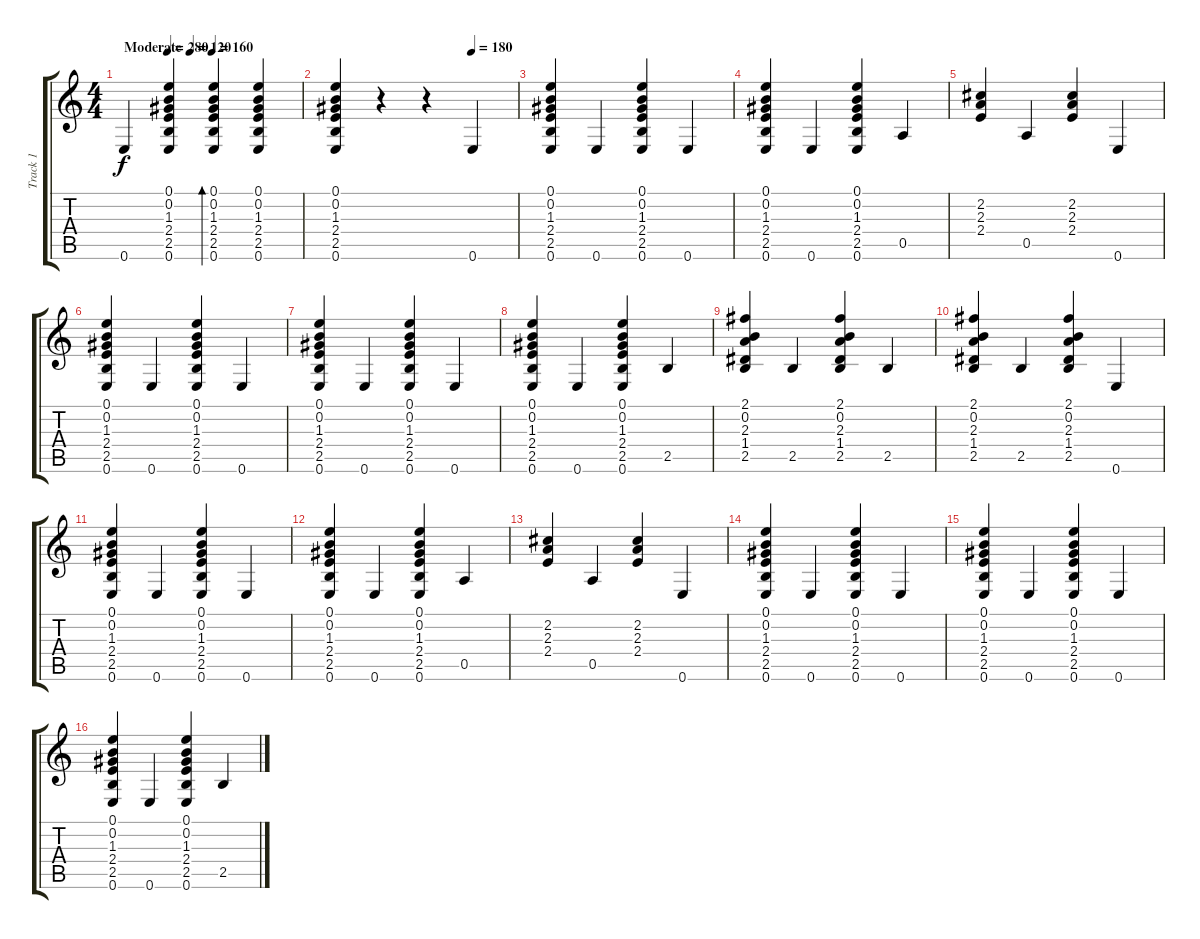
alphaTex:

\track ("Track 1" "Track 1") {instrument acousticguitarsteel}
\staff {score tabs}
\tuning (E4 B3 G3 D3 A2 E2) {hide}
\ts (4 4)
\tempo (120 "Moderate")
\tempo (280 0.25)
\tempo (160 0.5)
\tempo (120 "Moderate")
\clef g2
\ks c
0.6.4{dy f instrument acousticguitarsteel} (0.1 0.2 1.3 2.4 2.5 0.6).4 (0.1 0.2 1.3 2.4 2.5 0.6).4{bd 60} (0.1 0.2 1.3 2.4 2.5 0.6).4 |
\tempo (180 0.75)
(0.1 0.2 1.3 2.4 2.5 0.6).4 r.4 r.4 0.6.4 |
(0.1 0.2 1.3 2.4 2.5 0.6).4 0.6.4 (0.1 0.2 1.3 2.4 2.5 0.6).4 0.6.4 |
(0.1 0.2 1.3 2.4 2.5 0.6).4 0.6.4 (0.1 0.2 1.3 2.4 2.5 0.6).4 0.5.4 |
(2.2 2.3 2.4).4 0.5.4 (2.2 2.3 2.4).4 0.6.4 |
(0.1 0.2 1.3 2.4 2.5 0.6).4 0.6.4 (0.1 0.2 1.3 2.4 2.5 0.6).4 0.6.4 |
(0.1 0.2 1.3 2.4 2.5 0.6).4 0.6.4 (0.1 0.2 1.3 2.4 2.5 0.6).4 0.6.4 |
(0.1 0.2 1.3 2.4 2.5 0.6).4 0.6.4 (0.1 0.2 1.3 2.4 2.5 0.6).4 2.5.4 |
(2.1 0.2 2.3 1.4 2.5).4 2.5.4 (2.1 0.2 2.3 1.4 2.5).4 2.5.4 |
(2.1 0.2 2.3 1.4 2.5).4 2.5.4 (2.1 0.2 2.3 1.4 2.5).4 0.6.4 |
(0.1 0.2 1.3 2.4 2.5 0.6).4 0.6.4 (0.1 0.2 1.3 2.4 2.5 0.6).4 0.6.4 |
(0.1 0.2 1.3 2.4 2.5 0.6).4 0.6.4 (0.1 0.2 1.3 2.4 2.5 0.6).4 0.5.4 |
(2.2 2.3 2.4).4 0.5.4 (2.2 2.3 2.4).4 0.6.4 |
(0.1 0.2 1.3 2.4 2.5 0.6).4 0.6.4 (0.1 0.2 1.3 2.4 2.5 0.6).4 0.6.4 |
(0.1 0.2 1.3 2.4 2.5 0.6).4 0.6.4 (0.1 0.2 1.3 2.4 2.5 0.6).4 0.6.4 |
(0.1 0.2 1.3 2.4 2.5 0.6).4 0.6.4 (0.1 0.2 1.3 2.4 2.5 0.6).4 2.5.4
